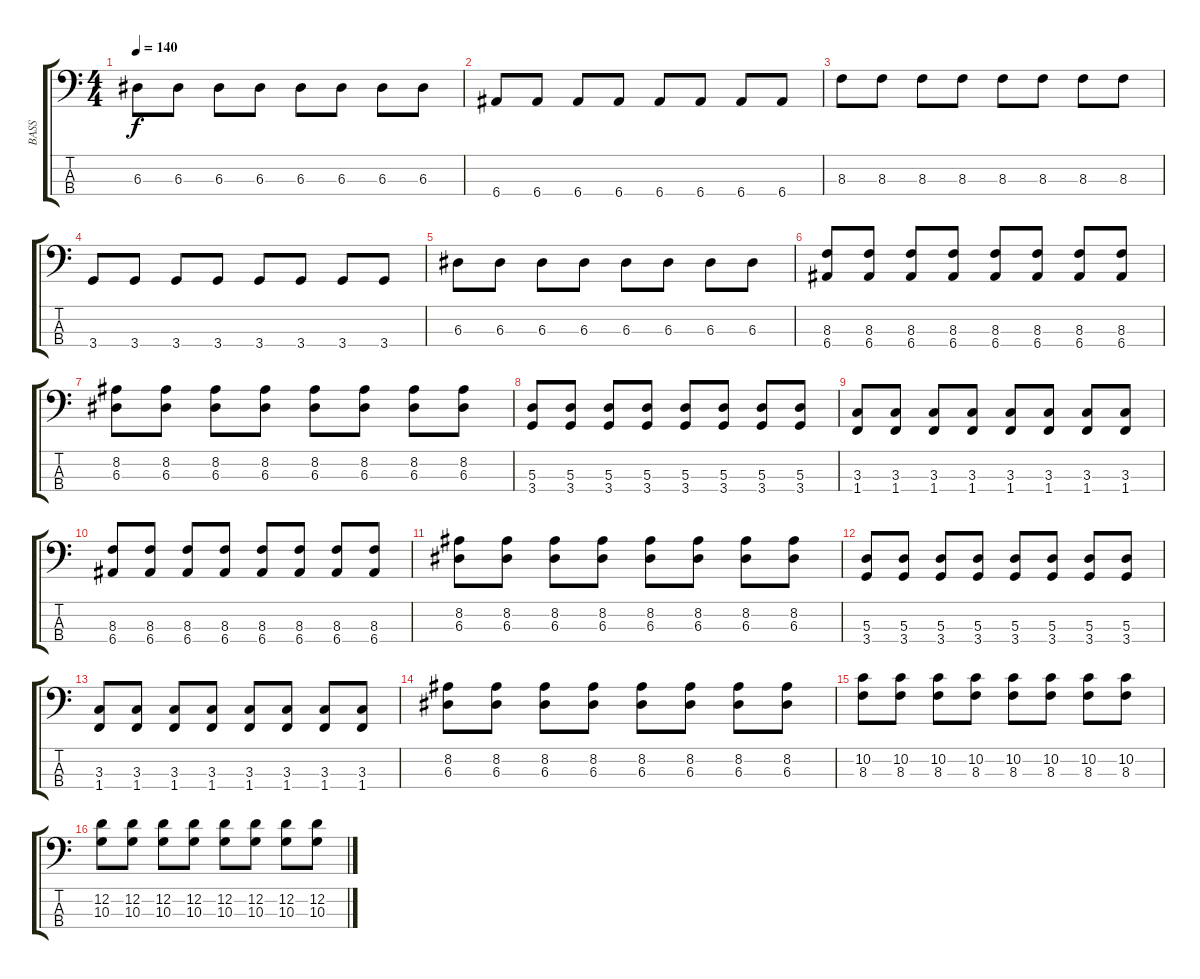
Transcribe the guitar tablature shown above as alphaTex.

\track ("BASS" "BASS") {instrument electricbasspick}
\staff {score tabs}
\tuning (G2 D2 A1 E1) {hide}
\ts (4 4)
\tempo 140
\clef f4
\ks c
6.3.8{dy f} 6.3.8 6.3.8 6.3.8 6.3.8 6.3.8 6.3.8 6.3.8 |
6.4.8 6.4.8 6.4.8 6.4.8 6.4.8 6.4.8 6.4.8 6.4.8 |
8.3.8 8.3.8 8.3.8 8.3.8 8.3.8 8.3.8 8.3.8 8.3.8 |
3.4.8 3.4.8 3.4.8 3.4.8 3.4.8 3.4.8 3.4.8 3.4.8 |
6.3.8 6.3.8 6.3.8 6.3.8 6.3.8 6.3.8 6.3.8 6.3.8 |
(8.3 6.4).8 (8.3 6.4).8 (8.3 6.4).8 (8.3 6.4).8 (8.3 6.4).8 (8.3 6.4).8 (8.3 6.4).8 (8.3 6.4).8 |
(8.2 6.3).8 (8.2 6.3).8 (8.2 6.3).8 (8.2 6.3).8 (8.2 6.3).8 (8.2 6.3).8 (8.2 6.3).8 (8.2 6.3).8 |
(5.3 3.4).8 (5.3 3.4).8 (5.3 3.4).8 (5.3 3.4).8 (5.3 3.4).8 (5.3 3.4).8 (5.3 3.4).8 (5.3 3.4).8 |
(3.3 1.4).8 (3.3 1.4).8 (3.3 1.4).8 (3.3 1.4).8 (3.3 1.4).8 (3.3 1.4).8 (3.3 1.4).8 (3.3 1.4).8 |
(8.3 6.4).8 (8.3 6.4).8 (8.3 6.4).8 (8.3 6.4).8 (8.3 6.4).8 (8.3 6.4).8 (8.3 6.4).8 (8.3 6.4).8 |
(8.2 6.3).8 (8.2 6.3).8 (8.2 6.3).8 (8.2 6.3).8 (8.2 6.3).8 (8.2 6.3).8 (8.2 6.3).8 (8.2 6.3).8 |
(5.3 3.4).8 (5.3 3.4).8 (5.3 3.4).8 (5.3 3.4).8 (5.3 3.4).8 (5.3 3.4).8 (5.3 3.4).8 (5.3 3.4).8 |
(3.3 1.4).8 (3.3 1.4).8 (3.3 1.4).8 (3.3 1.4).8 (3.3 1.4).8 (3.3 1.4).8 (3.3 1.4).8 (3.3 1.4).8 |
(8.2 6.3).8 (8.2 6.3).8 (8.2 6.3).8 (8.2 6.3).8 (8.2 6.3).8 (8.2 6.3).8 (8.2 6.3).8 (8.2 6.3).8 |
(10.2 8.3).8 (10.2 8.3).8 (10.2 8.3).8 (10.2 8.3).8 (10.2 8.3).8 (10.2 8.3).8 (10.2 8.3).8 (10.2 8.3).8 |
(12.2 10.3).8 (12.2 10.3).8 (12.2 10.3).8 (12.2 10.3).8 (12.2 10.3).8 (12.2 10.3).8 (12.2 10.3).8 (12.2 10.3).8
